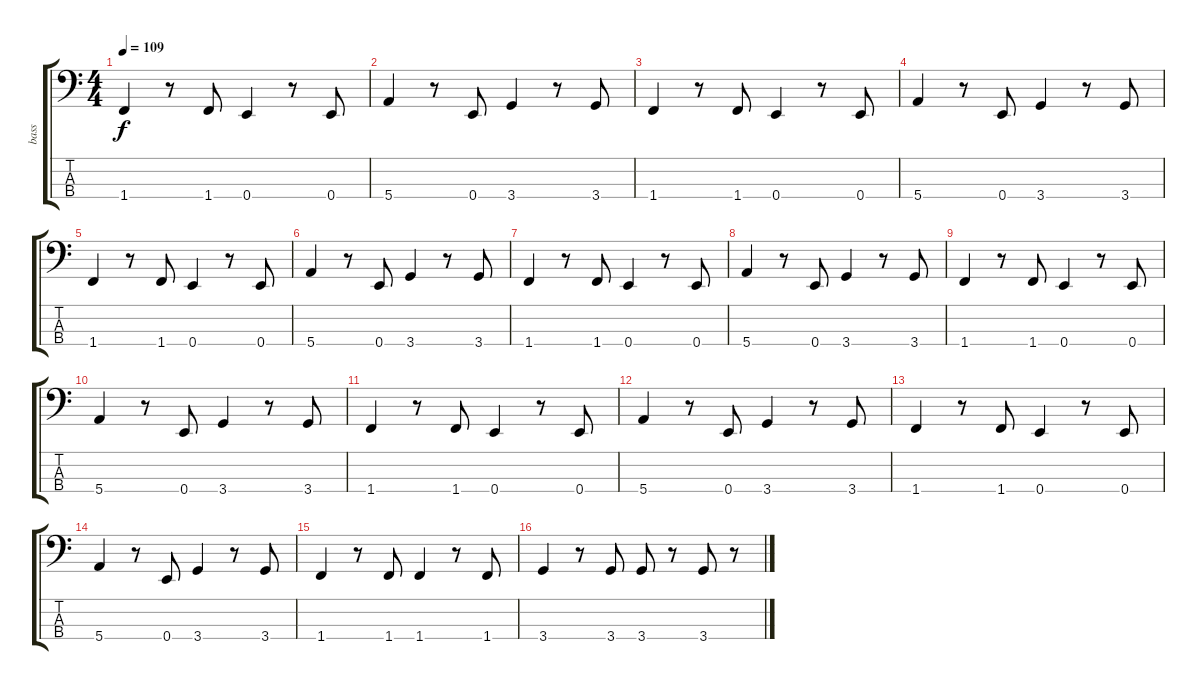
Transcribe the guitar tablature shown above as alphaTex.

\track ("bass" "bass") {instrument electricbassfinger}
\staff {score tabs}
\tuning (G2 D2 A1 E1) {hide}
\ts (4 4)
\tempo 109
\clef f4
\ks c
1.4.4{dy f instrument electricbassfinger} r.8 1.4.8 0.4.4 r.8 0.4.8 |
5.4.4 r.8 0.4.8 3.4.4 r.8 3.4.8 |
1.4.4 r.8 1.4.8 0.4.4 r.8 0.4.8 |
5.4.4 r.8 0.4.8 3.4.4 r.8 3.4.8 |
1.4.4 r.8 1.4.8 0.4.4 r.8 0.4.8 |
5.4.4 r.8 0.4.8 3.4.4 r.8 3.4.8 |
1.4.4 r.8 1.4.8 0.4.4 r.8 0.4.8 |
5.4.4 r.8 0.4.8 3.4.4 r.8 3.4.8 |
1.4.4 r.8 1.4.8 0.4.4 r.8 0.4.8 |
5.4.4 r.8 0.4.8 3.4.4 r.8 3.4.8 |
1.4.4 r.8 1.4.8 0.4.4 r.8 0.4.8 |
5.4.4 r.8 0.4.8 3.4.4 r.8 3.4.8 |
1.4.4 r.8 1.4.8 0.4.4 r.8 0.4.8 |
5.4.4 r.8 0.4.8 3.4.4 r.8 3.4.8 |
1.4.4 r.8 1.4.8 1.4.4 r.8 1.4.8 |
3.4.4 r.8 3.4.8 3.4.8 r.8 3.4.8 r.8
